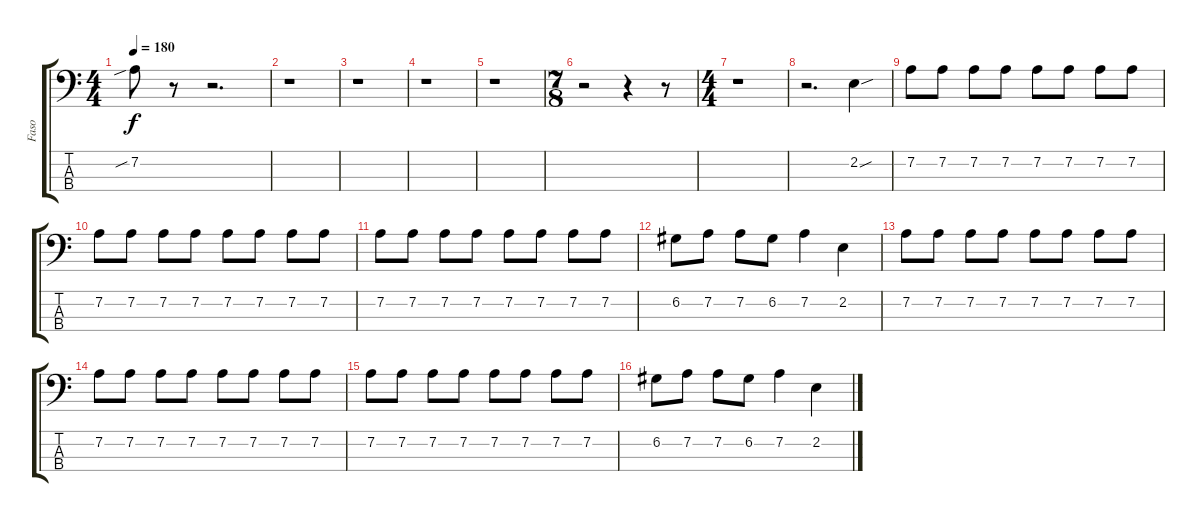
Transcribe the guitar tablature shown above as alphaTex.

\track ("Faso" "Faso") {instrument electricbassfinger}
\staff {score tabs}
\tuning (G2 D2 A1 E1) {hide}
\ts (4 4)
\tempo 180
\clef f4
\ks c
7.2{sib}.8{dy f} r.8 r.2{d} |
r.1 |
r.1 |
r.1 |
r.1 |
\ts (7 8)
r.2 r.4 r.8 |
\ts (4 4)
r.1 |
r.2{d} 2.2{sou}.4 |
7.2.8 7.2.8 7.2.8 7.2.8 7.2.8 7.2.8 7.2.8 7.2.8 |
7.2.8 7.2.8 7.2.8 7.2.8 7.2.8 7.2.8 7.2.8 7.2.8 |
7.2.8 7.2.8 7.2.8 7.2.8 7.2.8 7.2.8 7.2.8 7.2.8 |
6.2.8 7.2.8 7.2.8 6.2.8 7.2.4 2.2.4 |
7.2.8 7.2.8 7.2.8 7.2.8 7.2.8 7.2.8 7.2.8 7.2.8 |
7.2.8 7.2.8 7.2.8 7.2.8 7.2.8 7.2.8 7.2.8 7.2.8 |
7.2.8 7.2.8 7.2.8 7.2.8 7.2.8 7.2.8 7.2.8 7.2.8 |
6.2.8 7.2.8 7.2.8 6.2.8 7.2.4 2.2.4
